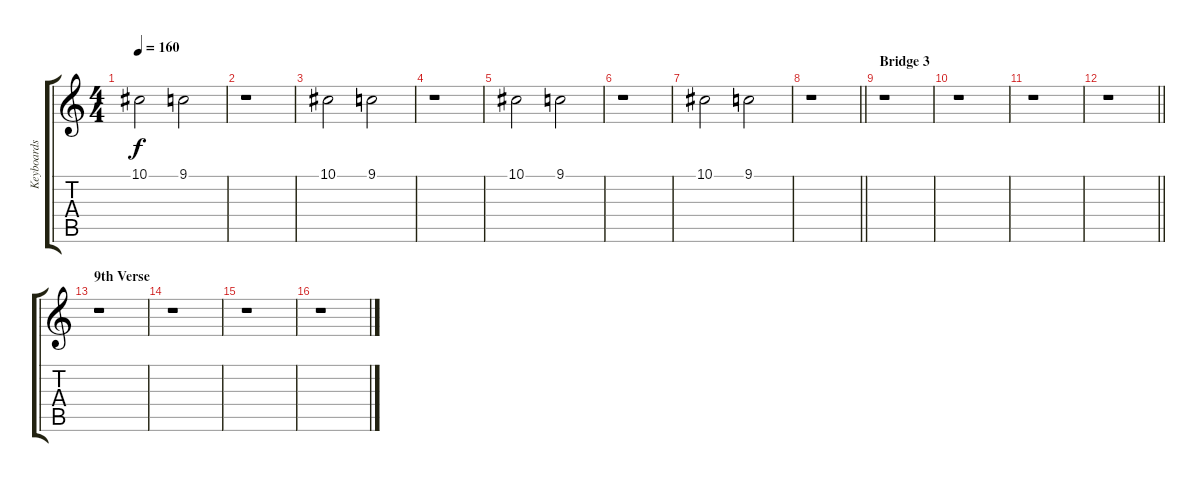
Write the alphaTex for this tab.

\track ("Keyboards (2)" "Keyboards ") {instrument tubularbells}
\staff {score tabs}
\tuning (Eb4 Bb3 Gb3 Db3 Ab2 Eb2) {hide}
\ts (4 4)
\tempo 160
\clef g2
\ks c
10.1.2{dy f volume 12 instrument tubularbells} 9.1.2 |
r.1 |
10.1.2 9.1.2 |
r.1 |
10.1.2 9.1.2 |
r.1 |
10.1.2 9.1.2 |
\barLineRight lightlight
r.1 |
\section ("" "Bridge 3")
r.1 |
r.1 |
r.1 |
\barLineRight lightlight
r.1 |
\section ("" "9th Verse")
r.1 |
r.1 |
r.1 |
r.1
